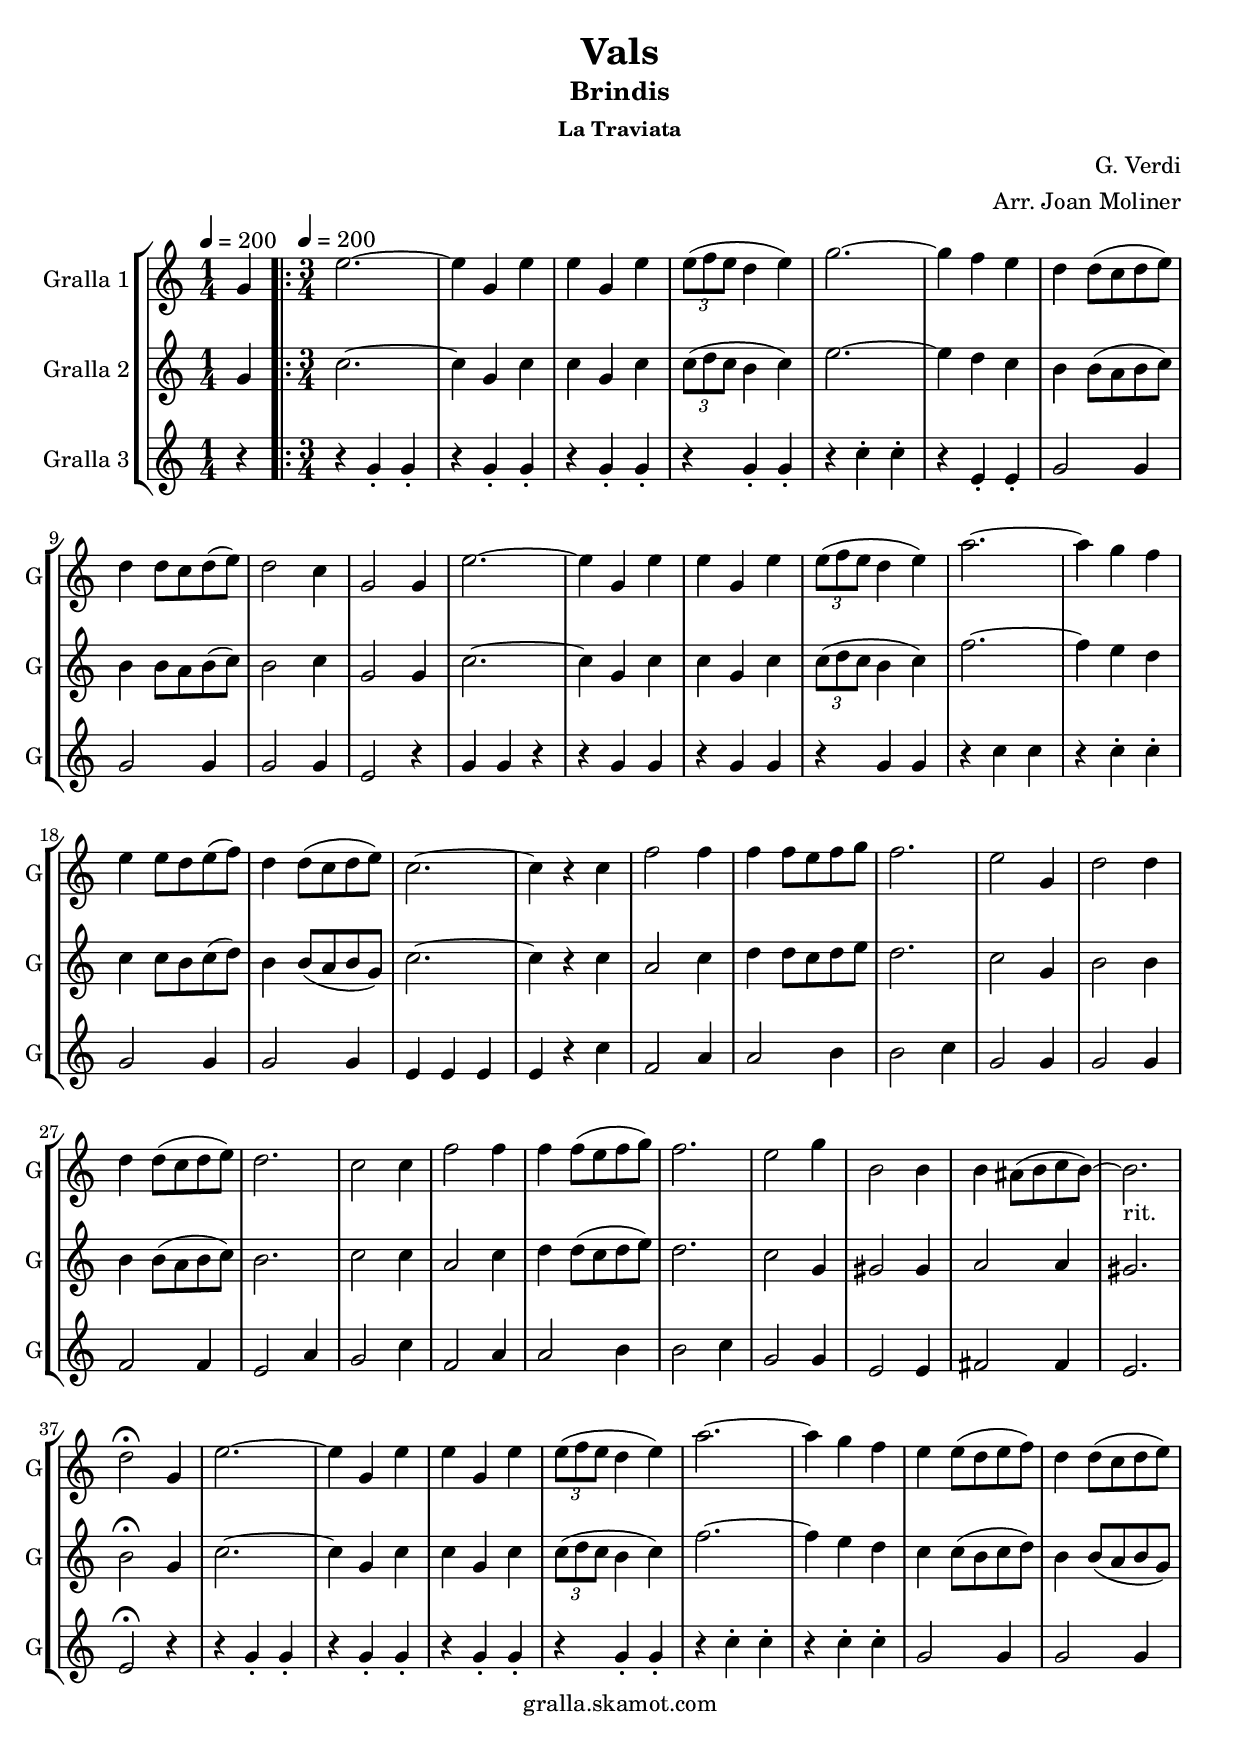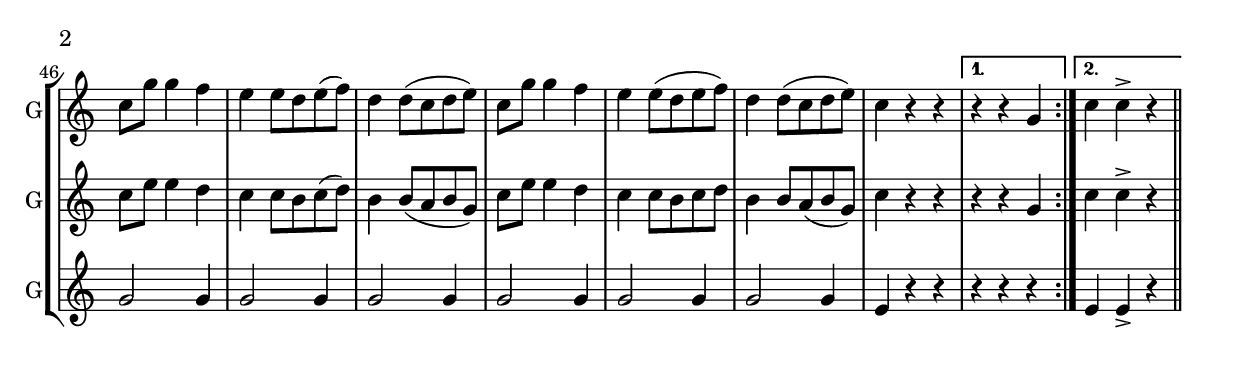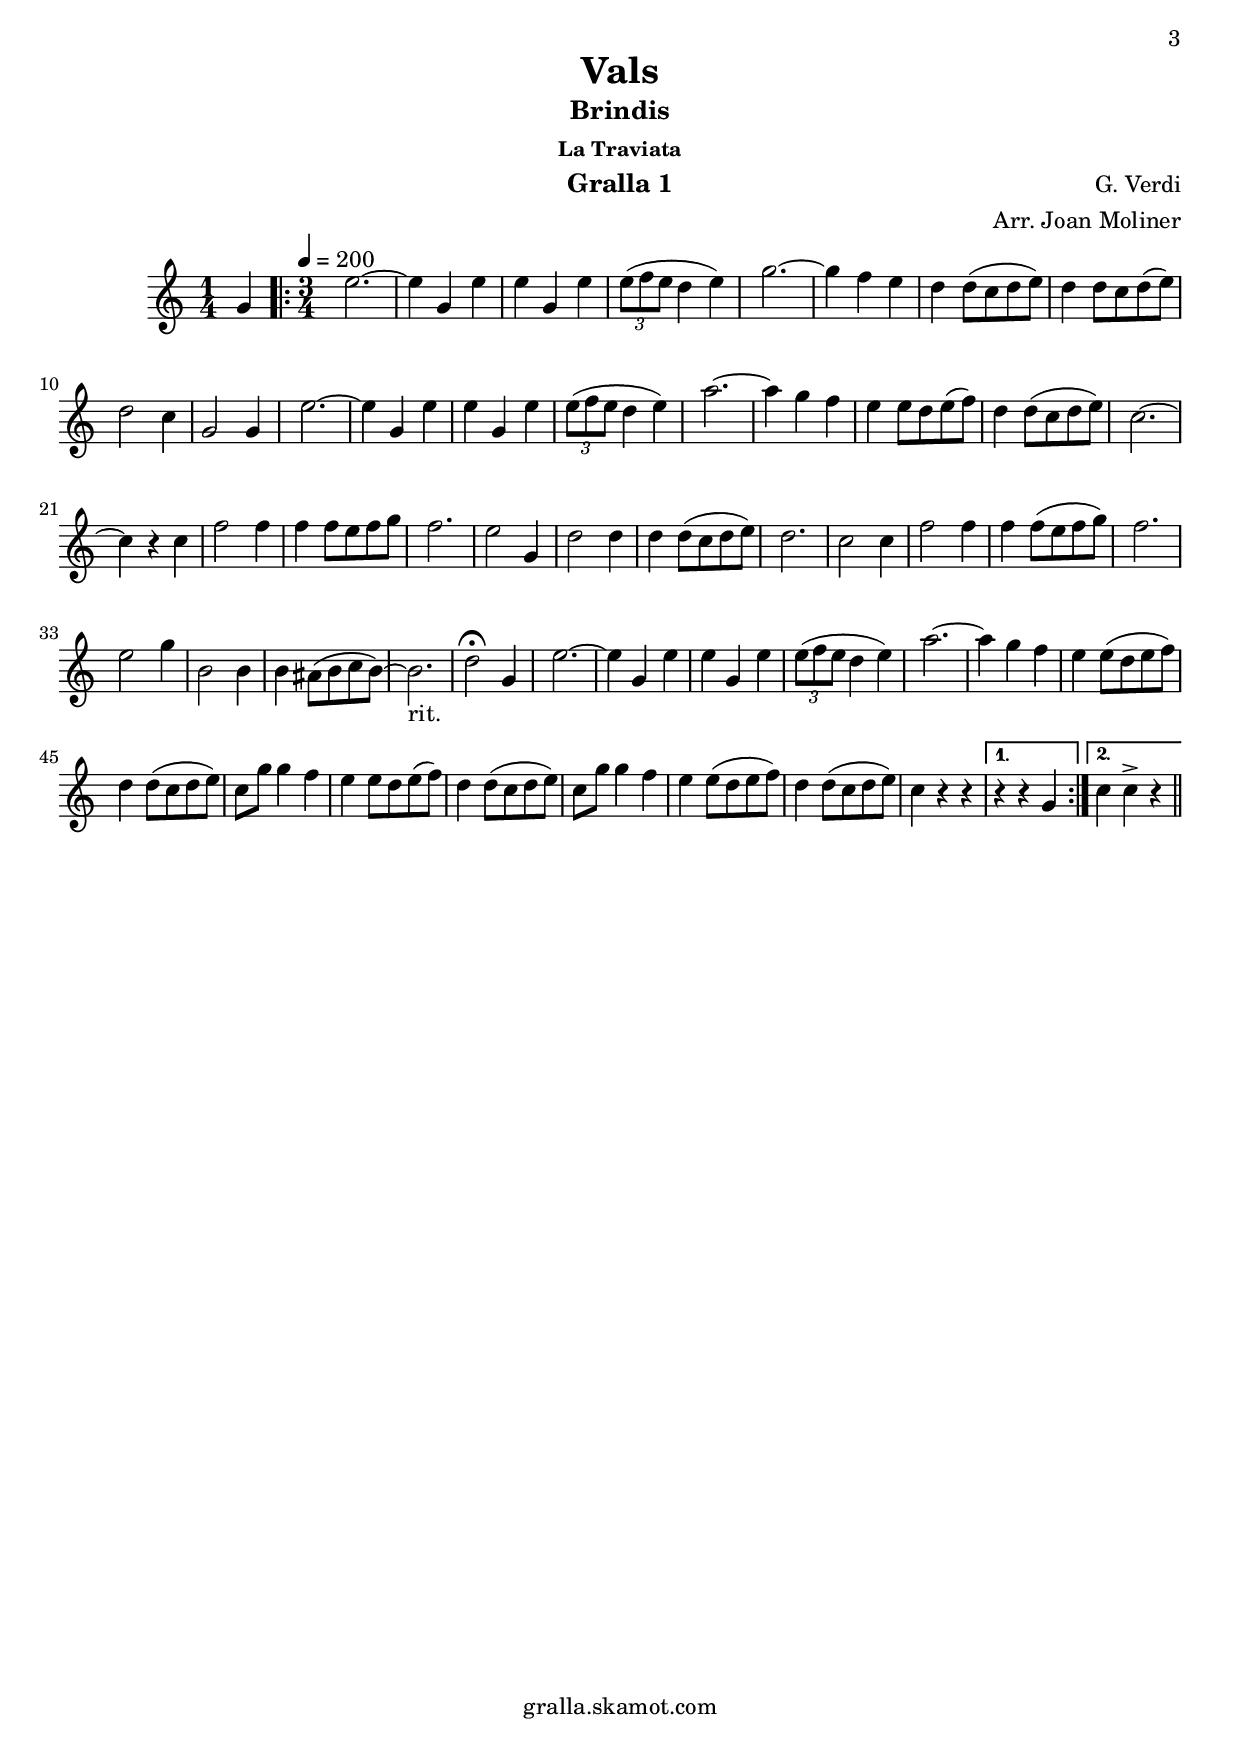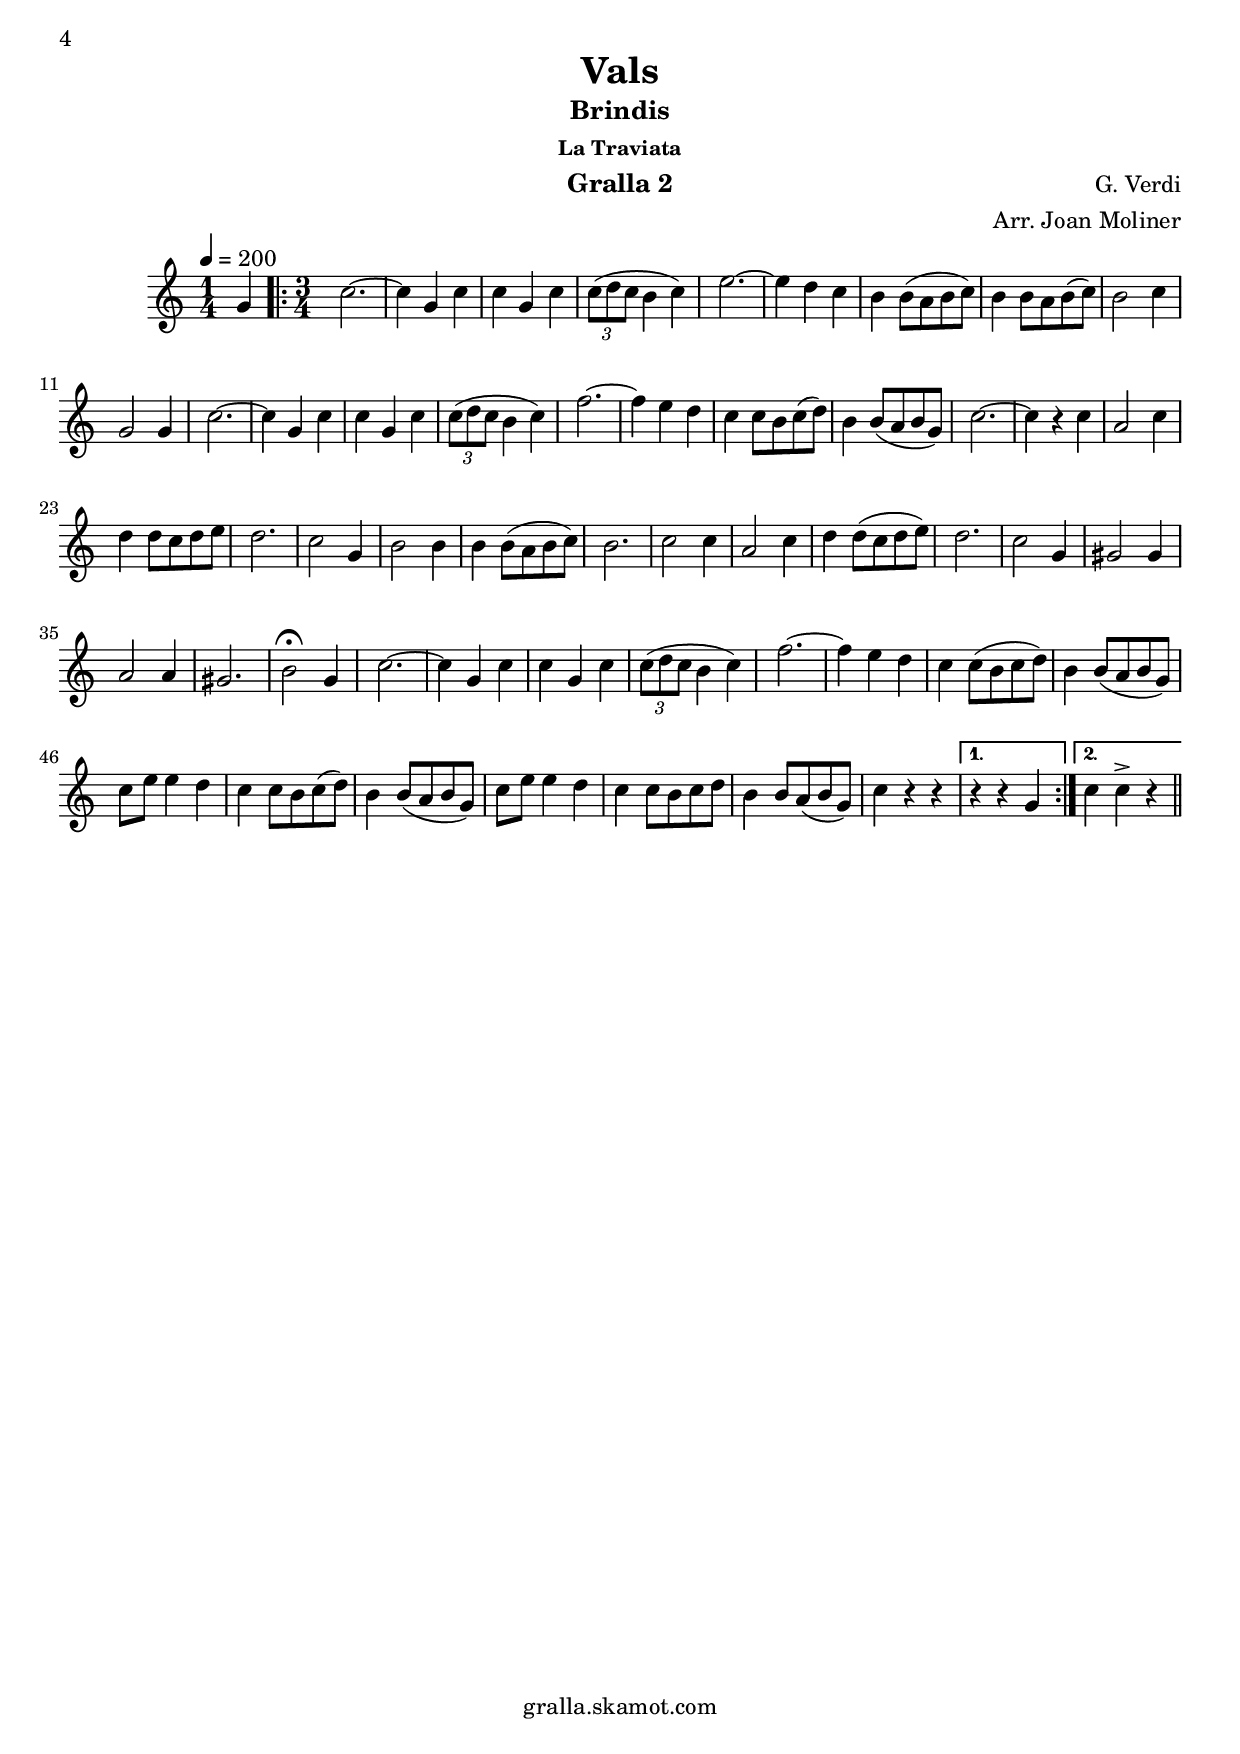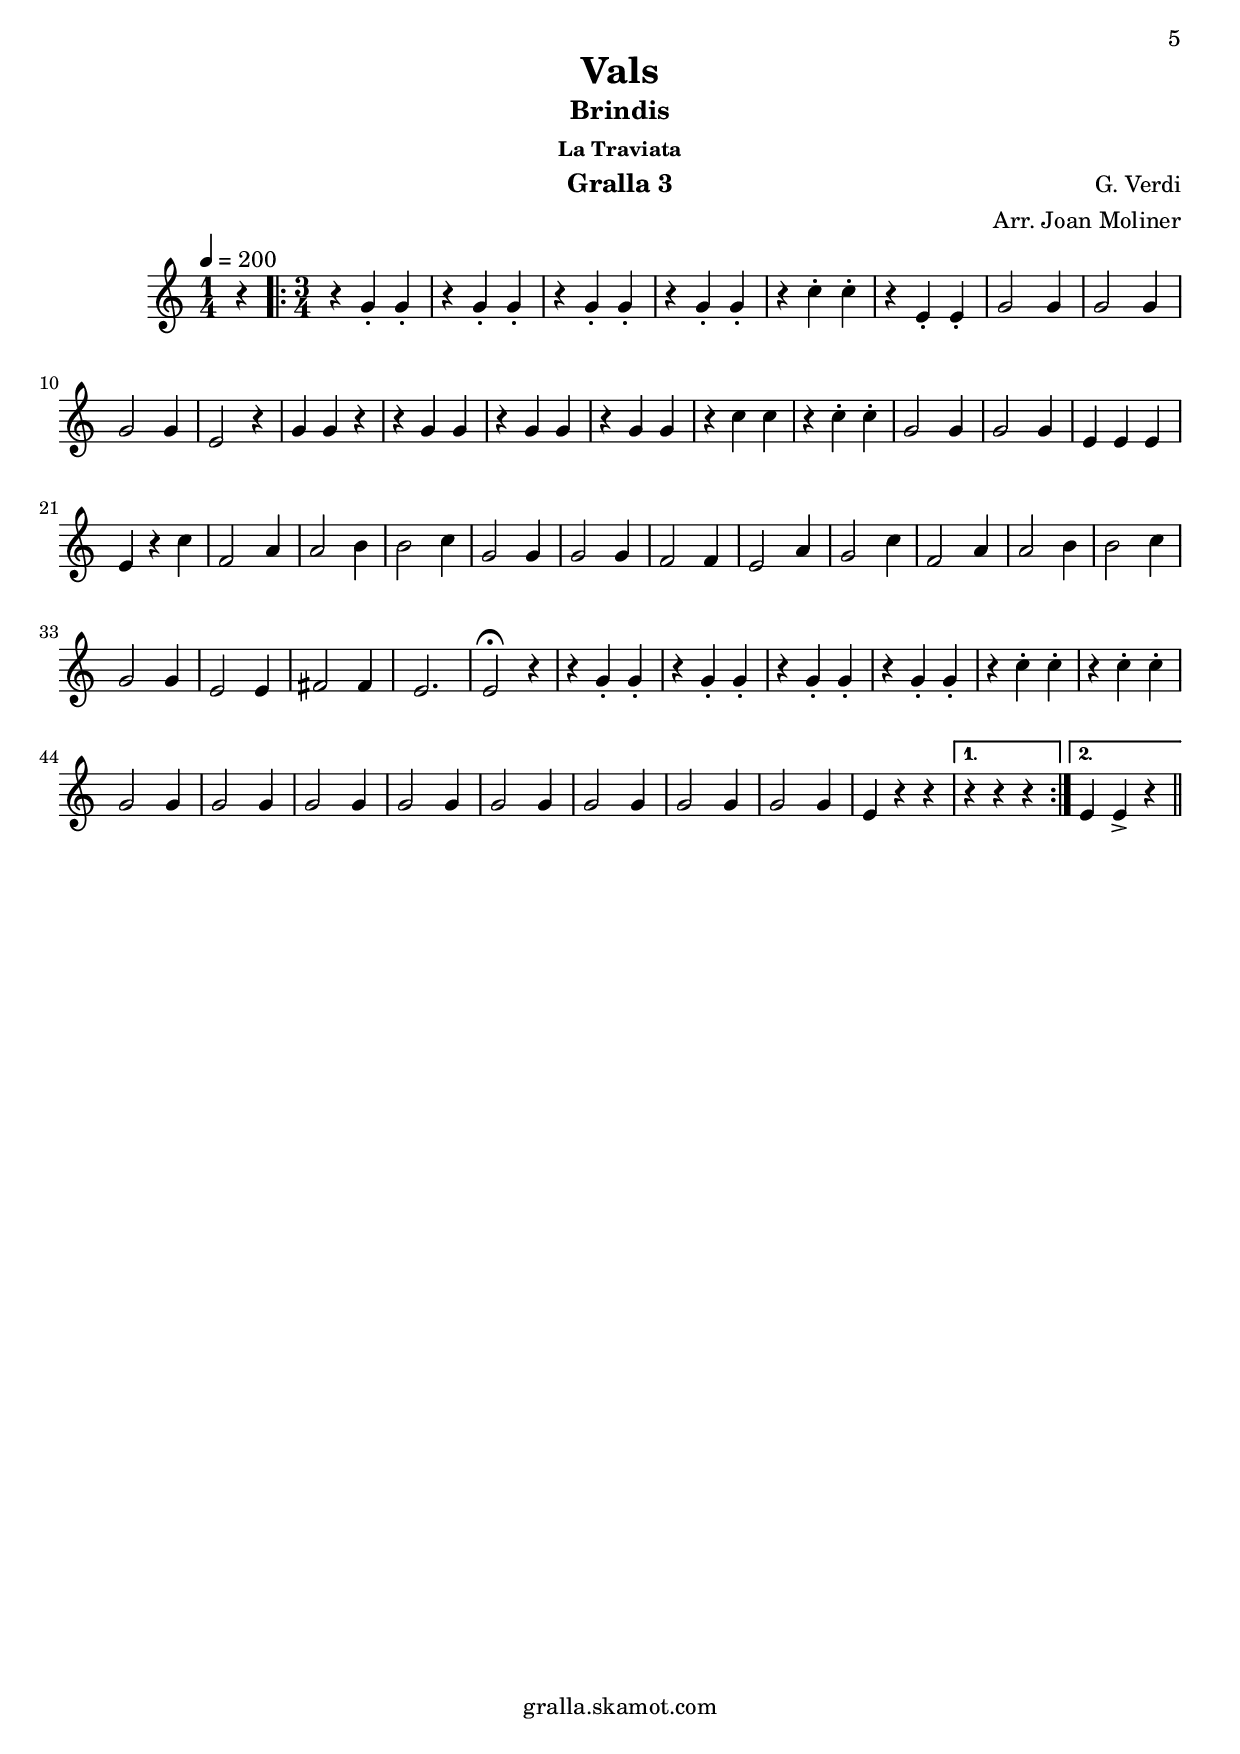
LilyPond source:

\version "2.16.2"

\header {
  dedication=""
  title="Vals"
  subtitle="Brindis"
  subsubtitle="La Traviata"
  poet=""
  meter=""
  piece=""
  composer="G. Verdi"
  arranger="Arr. Joan Moliner"
  opus=""
  instrument=""
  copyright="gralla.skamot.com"
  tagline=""
}

liniaroAa =
\relative g'
{
  \clef treble
  \key c \major
  \time 1/4
  g4 \tempo 4 = 200  |
  \time 3/4   \repeat volta 2 { e'2. ~  |
  e4 g, e'  |
  e4 g, e'  |
  %05
  \times 2/3 { e8 ( f e } d4 e )  |
  g2. ~  |
  g4 f e  |
  d4 d8 ( c d e )  |
  d4 d8 c d ( e )  |
  %10
  d2 c4  |
  g2 g4  |
  e'2. ~  |
  e4 g, e'  |
  e4 g, e'  |
  %15
  \times 2/3 { e8 ( f e } d4 e )   |
  a2. ~  |
  a4 g f  |
  e4 e8 d e ( f )  |
  d4 d8 ( c d e )  |
  %20
  c2. ~  |
  c4 r c  |
  f2 f4  |
  f4 f8 e f g  |
  f2.  |
  %25
  e2 g,4  |
  d'2 d4  |
  d4 d8 ( c d e )  |
  d2.  |
  c2 c4  |
  %30
  f2 f4  |
  f4 f8 ( e f g )  |
  f2.  |
  e2 g4  |
  b,2 b4  |
  %35
  b4 ais8 ( b c b ~ )  |
  b2. _"rit."  |
  d2 \fermata g,4  |
  e'2. ~  |
  e4 g, e'  |
  %40
  e4 g, e'  |
  \times 2/3 { e8 ( f e } d4 e )  |
  a2. ~  |
  a4 g f  |
  e4 e8 ( d e f )  |
  %45
  d4 d8 ( c d e )  |
  c8 g' g4 f  |
  e4 e8 d e ( f )  |
  d4 d8 ( c d e )  |
  c8 g' g4 f  |
  %50
  e4 e8 ( d e f )  |
  d4 d8 ( c d e )  |
  c4 r r }
  \alternative { { r4 r g }
  { c4 c-> r } } \bar "||"
}

liniaroAb =
\relative g'
{
  \tempo 4 = 200
  \clef treble
  \key c \major
  \time 1/4
  g4  |
  \time 3/4   \repeat volta 2 { c2. ~  |
  c4 g c  |
  c4 g c  |
  %05
  \times 2/3 { c8 ( d c } b4 c )  |
  e2. ~  |
  e4 d c  |
  b4 b8 ( a b c )  |
  b4 b8 a b ( c )  |
  %10
  b2 c4  |
  g2 g4  |
  c2. ~  |
  c4 g c  |
  c4 g c  |
  %15
  \times 2/3 { c8 ( d c } b4 c )   |
  f2. ~  |
  f4 e d  |
  c4 c8 b c ( d )  |
  b4 b8 ( a b g )  |
  %20
  c2. ~  |
  c4 r c  |
  a2 c4  |
  d4 d8 c d e  |
  d2.  |
  %25
  c2 g4  |
  b2 b4  |
  b4 b8 ( a b c )  |
  b2.  |
  c2 c4  |
  %30
  a2 c4  |
  d4 d8 ( c d e )  |
  d2.  |
  c2 g4  |
  gis2 gis4  |
  %35
  a2 a4  |
  gis2.   |
  b2 \fermata g4  |
  c2. ~  |
  c4 g c  |
  %40
  c4 g c  |
  \times 2/3 { c8 ( d c } b4 c )  |
  f2. ~  |
  f4 e d  |
  c4 c8 ( b c d )  |
  %45
  b4 b8 ( a b g )  |
  c8 e e4 d  |
  c4 c8 b c ( d )  |
  b4 b8 ( a b g )  |
  c8 e e4 d  |
  %50
  c4 c8 b c d  |
  b4 b8 a ( b g )  |
  c4 r r }
  \alternative { { r4 r g }
  { c4 c-> r } } \bar "||"
}

liniaroAc =
\relative g'
{
  \tempo 4 = 200
  \clef treble
  \key c \major
  \time 1/4
  r4  |
  \time 3/4   \repeat volta 2 { r4 g-. g-.  |
  r4 g-. g-.  |
  r4 g-. g-.  |
  %05
  r4 g-. g-.  |
  r4 c-. c-.  |
  r4 e,-. e-.  |
  g2 g4  |
  g2 g4  |
  %10
  g2 g4  |
  e2 r4  |
  g4 g r4  | % kompletite
  r4 g g  |
  r4 g g  |
  %15
  r4 g g  |
  r4 c c  |
  r4 c-. c-.  |
  g2 g4  |
  g2 g4  |
  %20
  e4 e e  |
  e4 r c'  |
  f,2 a4  |
  a2 b4  |
  b2 c4  |
  %25
  g2 g4  |
  g2 g4  |
  f2 f4  |
  e2 a4  |
  g2 c4  |
  %30
  f,2 a4  |
  a2 b4  |
  b2 c4  |
  g2 g4  |
  e2 e4  |
  %35
  fis2 fis4  |
  e2.   |
  e2 \fermata r4  |
  r4 g-. g-.  |
  r4 g-. g-.  |
  %40
  r4 g-. g-.  |
  r4 g-. g-.  |
  r4 c-. c-.  |
  r4 c-. c-.  |
  g2 g4  |
  %45
  g2 g4  |
  g2 g4  |
  g2 g4  |
  g2 g4  |
  g2 g4  |
  %50
  g2 g4  |
  g2 g4  |
  e4 r r }
  \alternative { { r4 r r }
  { e4 e-> r } } \bar "||"
}

\bookpart {
  \score {
    \new StaffGroup {
      \override Score.RehearsalMark #'self-alignment-X = #LEFT
      <<
        \new Staff \with {instrumentName = #"Gralla 1" shortInstrumentName = #"G"} \liniaroAa
        \new Staff \with {instrumentName = #"Gralla 2" shortInstrumentName = #"G"} \liniaroAb
        \new Staff \with {instrumentName = #"Gralla 3" shortInstrumentName = #"G"} \liniaroAc
      >>
    }
    \layout {}
  }
  \score { \unfoldRepeats
    \new StaffGroup {
      \override Score.RehearsalMark #'self-alignment-X = #LEFT
      <<
        \new Staff \with {instrumentName = #"Gralla 1" shortInstrumentName = #"G"} \liniaroAa
        \new Staff \with {instrumentName = #"Gralla 2" shortInstrumentName = #"G"} \liniaroAb
        \new Staff \with {instrumentName = #"Gralla 3" shortInstrumentName = #"G"} \liniaroAc
      >>
    }
    \midi {
      \set Staff.midiInstrument = "oboe"
      \set DrumStaff.midiInstrument = "drums"
    }
  }
}

\bookpart {
  \header {instrument="Gralla 1"}
  \score {
    \new StaffGroup {
      \override Score.RehearsalMark #'self-alignment-X = #LEFT
      <<
        \new Staff \liniaroAa
      >>
    }
    \layout {}
  }
  \score { \unfoldRepeats
    \new StaffGroup {
      \override Score.RehearsalMark #'self-alignment-X = #LEFT
      <<
        \new Staff \liniaroAa
      >>
    }
    \midi {
      \set Staff.midiInstrument = "oboe"
      \set DrumStaff.midiInstrument = "drums"
    }
  }
}

\bookpart {
  \header {instrument="Gralla 2"}
  \score {
    \new StaffGroup {
      \override Score.RehearsalMark #'self-alignment-X = #LEFT
      <<
        \new Staff \liniaroAb
      >>
    }
    \layout {}
  }
  \score { \unfoldRepeats
    \new StaffGroup {
      \override Score.RehearsalMark #'self-alignment-X = #LEFT
      <<
        \new Staff \liniaroAb
      >>
    }
    \midi {
      \set Staff.midiInstrument = "oboe"
      \set DrumStaff.midiInstrument = "drums"
    }
  }
}

\bookpart {
  \header {instrument="Gralla 3"}
  \score {
    \new StaffGroup {
      \override Score.RehearsalMark #'self-alignment-X = #LEFT
      <<
        \new Staff \liniaroAc
      >>
    }
    \layout {}
  }
  \score { \unfoldRepeats
    \new StaffGroup {
      \override Score.RehearsalMark #'self-alignment-X = #LEFT
      <<
        \new Staff \liniaroAc
      >>
    }
    \midi {
      \set Staff.midiInstrument = "oboe"
      \set DrumStaff.midiInstrument = "drums"
    }
  }
}

